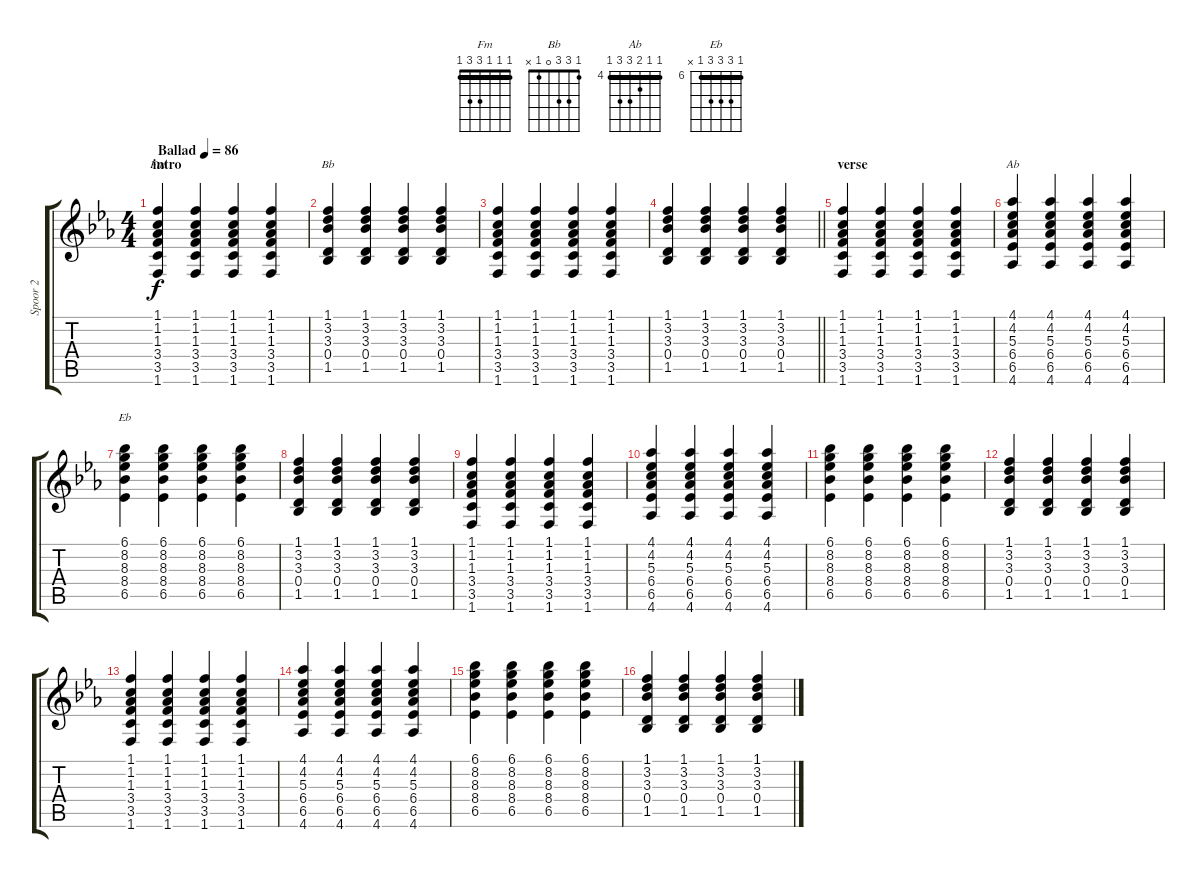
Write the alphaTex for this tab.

\track ("Spoor 2" "Spoor 2") {instrument acousticguitarsteel}
\staff {score tabs}
\tuning (E4 B3 G3 D3 A2 E2) {hide}
\chord ("Fm" 1 1 1 3 3 1) {barre 1}
\chord ("Bb" 1 3 3 0 1 x)
\chord ("Ab" 4 4 5 6 6 4) {firstfret 4 barre 4}
\chord ("Eb" 6 8 8 8 6 x) {firstfret 6 barre 6}
\ts (4 4)
\section ("" "intro")
\tempo (86 "Ballad")
\clef g2
\ks eb
(1.1 1.2 1.3 3.4 3.5 1.6).4{ch "Fm" dy f instrument acousticguitarsteel} (1.1 1.2 1.3 3.4 3.5 1.6).4 (1.1 1.2 1.3 3.4 3.5 1.6).4 (1.1 1.2 1.3 3.4 3.5 1.6).4 |
(1.1 3.2 3.3 0.4 1.5).4{ch "Bb"} (1.1 3.2 3.3 0.4 1.5).4 (1.1 3.2 3.3 0.4 1.5).4 (1.1 3.2 3.3 0.4 1.5).4 |
(1.1 1.2 1.3 3.4 3.5 1.6).4 (1.1 1.2 1.3 3.4 3.5 1.6).4 (1.1 1.2 1.3 3.4 3.5 1.6).4 (1.1 1.2 1.3 3.4 3.5 1.6).4 |
\barLineRight lightlight
(1.1 3.2 3.3 0.4 1.5).4 (1.1 3.2 3.3 0.4 1.5).4 (1.1 3.2 3.3 0.4 1.5).4 (1.1 3.2 3.3 0.4 1.5).4 |
\section ("" "verse")
(1.1 1.2 1.3 3.4 3.5 1.6).4 (1.1 1.2 1.3 3.4 3.5 1.6).4 (1.1 1.2 1.3 3.4 3.5 1.6).4 (1.1 1.2 1.3 3.4 3.5 1.6).4 |
(4.1 4.2 5.3 6.4 6.5 4.6).4{ch "Ab"} (4.1 4.2 5.3 6.4 6.5 4.6).4 (4.1 4.2 5.3 6.4 6.5 4.6).4 (4.1 4.2 5.3 6.4 6.5 4.6).4 |
(6.1 8.2 8.3 8.4 6.5).4{ch "Eb"} (6.1 8.2 8.3 8.4 6.5).4 (6.1 8.2 8.3 8.4 6.5).4 (6.1 8.2 8.3 8.4 6.5).4 |
(1.1 3.2 3.3 0.4 1.5).4 (1.1 3.2 3.3 0.4 1.5).4 (1.1 3.2 3.3 0.4 1.5).4 (1.1 3.2 3.3 0.4 1.5).4 |
(1.1 1.2 1.3 3.4 3.5 1.6).4 (1.1 1.2 1.3 3.4 3.5 1.6).4 (1.1 1.2 1.3 3.4 3.5 1.6).4 (1.1 1.2 1.3 3.4 3.5 1.6).4 |
(4.1 4.2 5.3 6.4 6.5 4.6).4 (4.1 4.2 5.3 6.4 6.5 4.6).4 (4.1 4.2 5.3 6.4 6.5 4.6).4 (4.1 4.2 5.3 6.4 6.5 4.6).4 |
(6.1 8.2 8.3 8.4 6.5).4 (6.1 8.2 8.3 8.4 6.5).4 (6.1 8.2 8.3 8.4 6.5).4 (6.1 8.2 8.3 8.4 6.5).4 |
(1.1 3.2 3.3 0.4 1.5).4 (1.1 3.2 3.3 0.4 1.5).4 (1.1 3.2 3.3 0.4 1.5).4 (1.1 3.2 3.3 0.4 1.5).4 |
(1.1 1.2 1.3 3.4 3.5 1.6).4 (1.1 1.2 1.3 3.4 3.5 1.6).4 (1.1 1.2 1.3 3.4 3.5 1.6).4 (1.1 1.2 1.3 3.4 3.5 1.6).4 |
(4.1 4.2 5.3 6.4 6.5 4.6).4 (4.1 4.2 5.3 6.4 6.5 4.6).4 (4.1 4.2 5.3 6.4 6.5 4.6).4 (4.1 4.2 5.3 6.4 6.5 4.6).4 |
(6.1 8.2 8.3 8.4 6.5).4 (6.1 8.2 8.3 8.4 6.5).4 (6.1 8.2 8.3 8.4 6.5).4 (6.1 8.2 8.3 8.4 6.5).4 |
(1.1 3.2 3.3 0.4 1.5).4 (1.1 3.2 3.3 0.4 1.5).4 (1.1 3.2 3.3 0.4 1.5).4 (1.1 3.2 3.3 0.4 1.5).4
